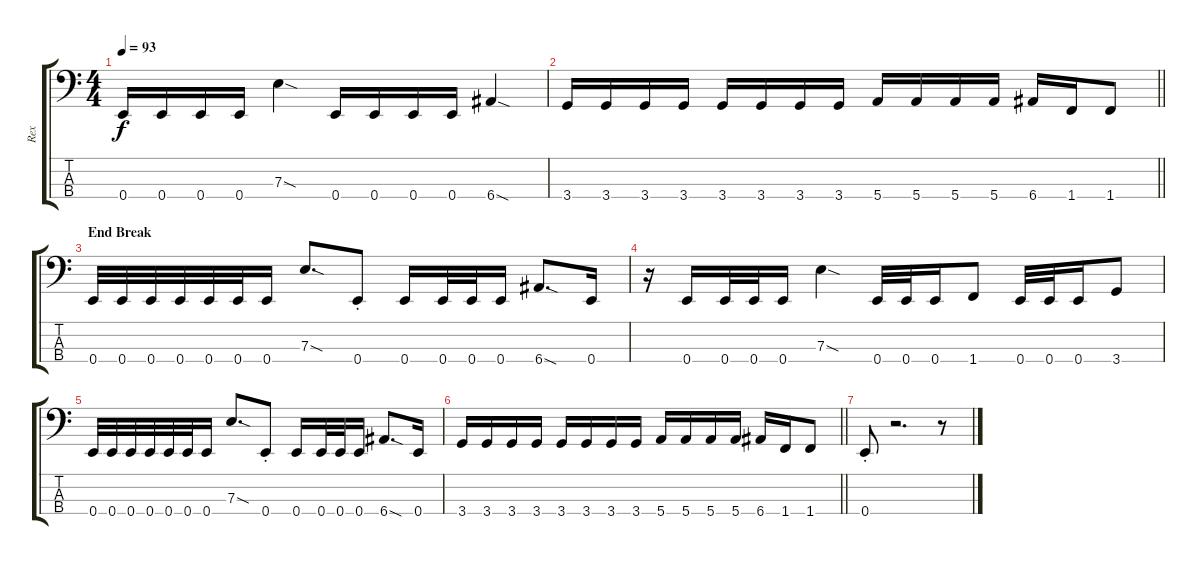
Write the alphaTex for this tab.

\track ("Rex" "Rex") {instrument electricbassfinger}
\staff {score tabs}
\tuning (G2 D2 A1 E1) {hide}
\ts (4 4)
\tempo 93
\clef f4
\ks c
0.4.16{dy f} 0.4.16 0.4.16 0.4.16 7.3{sod}.4 0.4.16 0.4.16 0.4.16 0.4.16 6.4{sod}.4 |
\barLineRight lightlight
3.4.16 3.4.16 3.4.16 3.4.16 3.4.16 3.4.16 3.4.16 3.4.16 5.4.16 5.4.16 5.4.16 5.4.16 6.4.16 1.4.16 1.4.8 |
\section ("" "End Break")
0.4.32 0.4.32 0.4.32 0.4.32 0.4.32 0.4.32 0.4.16 7.3{sod}.8{d} 0.4{st}.8 0.4.16 0.4.32 0.4.32 0.4.16 6.4{sod}.8{d} 0.4.16 |
r.16 0.4.16 0.4.32 0.4.32 0.4.16 7.3{sod}.4 0.4.32 0.4.32 0.4.16 1.4.8 0.4.32 0.4.32 0.4.16 3.4.8 |
0.4.32 0.4.32 0.4.32 0.4.32 0.4.32 0.4.32 0.4.16 7.3{sod}.8{d} 0.4{st}.8 0.4.16 0.4.32 0.4.32 0.4.16 6.4{sod}.8{d} 0.4.16 |
\barLineRight lightlight
3.4.16 3.4.16 3.4.16 3.4.16 3.4.16 3.4.16 3.4.16 3.4.16 5.4.16 5.4.16 5.4.16 5.4.16 6.4.16 1.4.16 1.4.8 |
0.4{st}.8 r.2{d} r.8
